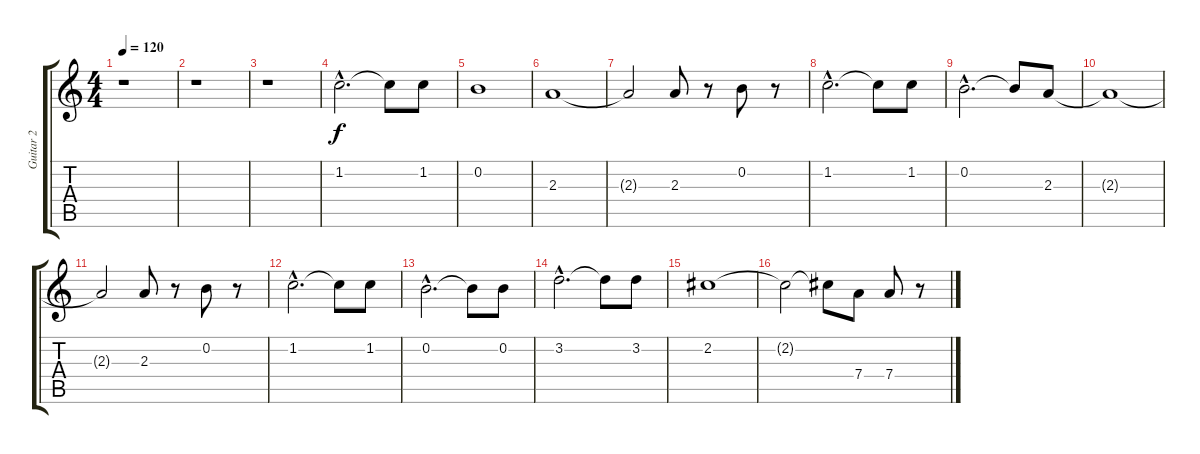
\track ("Guitar 2" "Guitar 2") {instrument distortionguitar}
\staff {score tabs}
\tuning (E4 B3 G3 D3 A2 E2) {hide}
\ts (4 4)
\tempo 120
\clef g2
\ks c
r.1{dy f} |
r.1 |
r.1 |
1.2{hac}.2{d} 1.2{t}.8 1.2.8 |
0.2.1 |
2.3.1 |
2.3{t}.2 2.3.8 r.8 0.2.8 r.8 |
1.2{hac}.2{d} 1.2{t}.8 1.2.8 |
0.2{hac}.2{d} 0.2{t}.8 2.3.8 |
2.3{t}.1 |
2.3{t}.2 2.3.8 r.8 0.2.8 r.8 |
1.2{hac}.2{d} 1.2{t}.8 1.2.8 |
0.2{hac}.2{d} 0.2{t}.8 0.2.8 |
3.2{hac}.2{d} 3.2{t}.8 3.2.8 |
2.2.1 |
2.2{t}.2 2.2{t}.8 7.4.8 7.4.8 r.8
